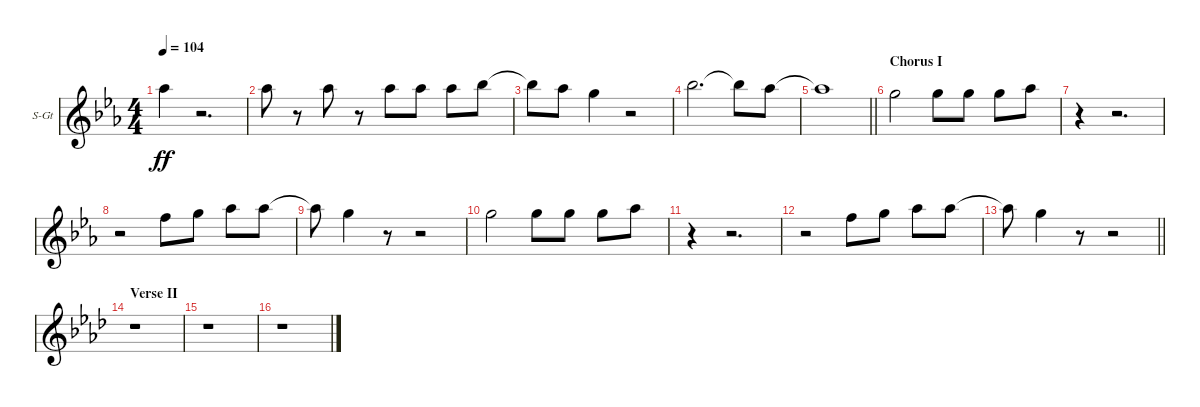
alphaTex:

\bracketExtendMode groupsimilarinstruments
\firstSystemTrackNameOrientation horizontal
\otherSystemsTrackNameOrientation horizontal
\track ("Choir 1" "S-Gt") {instrument choiraahs}
\staff {score}
\tuning (E4 B3 G3 D3 A2 E2)
\displaytranspose 12
\ts (4 4)
\tempo 104
\clef g2
\ks eb
4.1{t}.4{dy ff} r.2{d} |
4.1.8 r.8 4.1.8 r.8 4.1.8 4.1.8 4.1.8 6.1.8 |
6.1{t}.8 9.2.8 8.2.4 r.2 |
6.1.2{d} 6.1{t}.8 4.1.8 |
\barLineRight lightlight
4.1{t}.1 |
\section ("" "Chorus I")
3.1.2 3.1.8 3.1.8 3.1.8 4.1.8 |
r.4 r.2{d} |
r.2 6.2.8 8.2.8 9.2.8 9.2.8 |
9.2{t}.8 8.2.4 r.8 r.2 |
3.1.2 3.1.8 3.1.8 3.1.8 4.1.8 |
r.4 r.2{d} |
r.2 6.2.8 8.2.8 9.2.8 9.2.8 |
\barLineRight lightlight
9.2{t}.8 8.2.4 r.8 r.2 |
\section ("" "Verse II")
\ks ab
r.1 |
r.1 |
r.1
